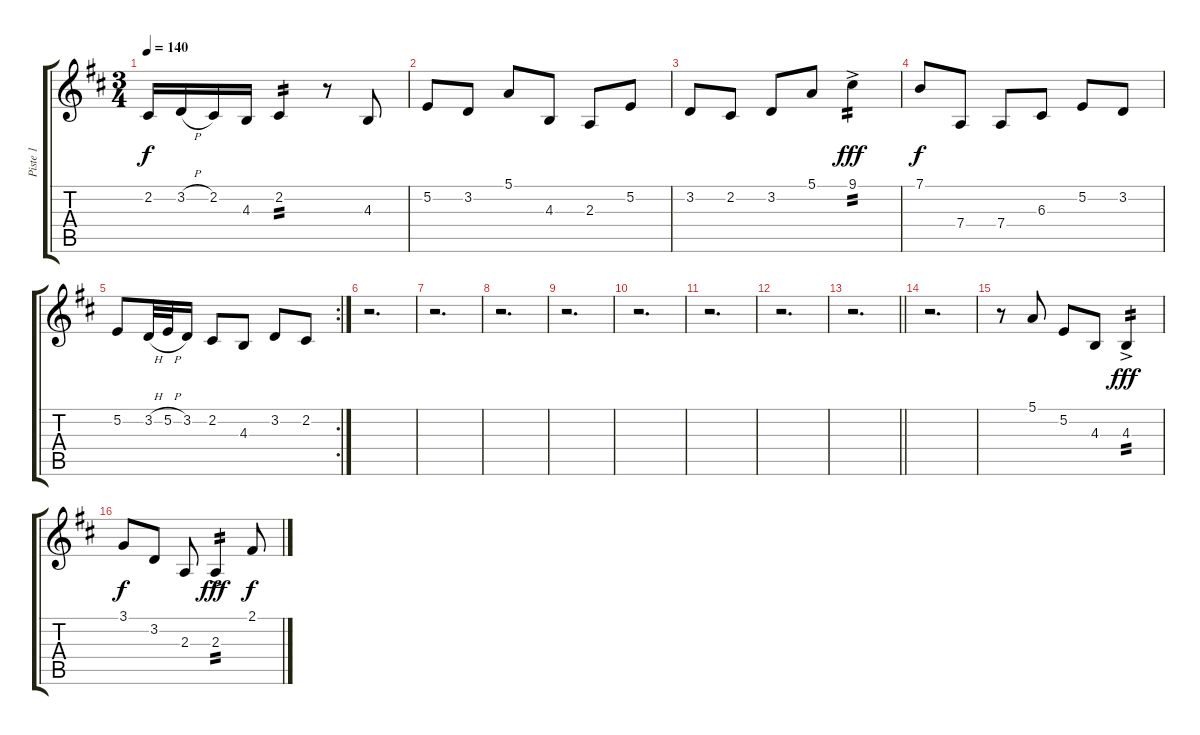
\track ("Piste 1 " "Piste 1 ") {instrument vibraphone}
\staff {score tabs}
\tuning (E4 B3 G3 D3 A2 E2) {hide}
\ts (3 4)
\tempo 140
\clef g2
\ks d
2.2.16{dy f} 3.2{h}.16 2.2.16 4.3.16 2.2.4{tp 2} r.8 4.3.8 |
5.2.8 3.2.8 5.1.8 4.3.8 2.3.8 5.2.8 |
3.2.8 2.2.8 3.2.8 5.1.8 9.1{ac}.4{tp 2 dy fff} |
7.1.8{dy f} 7.4.8 7.4.8 6.3.8 5.2.8 3.2.8 |
\rc 2
5.2.8 3.2{h}.32 5.2{h}.32 3.2.16 2.2.8 4.3.8 3.2.8 2.2.8 |
r.2{d} |
r.2{d} |
r.2{d} |
r.2{d} |
r.2{d} |
r.2{d} |
r.2{d} |
\barLineRight lightlight
r.2{d} |
r.2{d} |
r.8{volume 11 balance 8 instrument vibraphone} 5.1.8 5.2.8 4.3.8 4.3{ac}.4{tp 2 dy fff} |
3.1.8{dy f} 3.2.8 2.3.8 2.3{ac}.4{tp 2 dy fff} 2.1.8{dy f}
